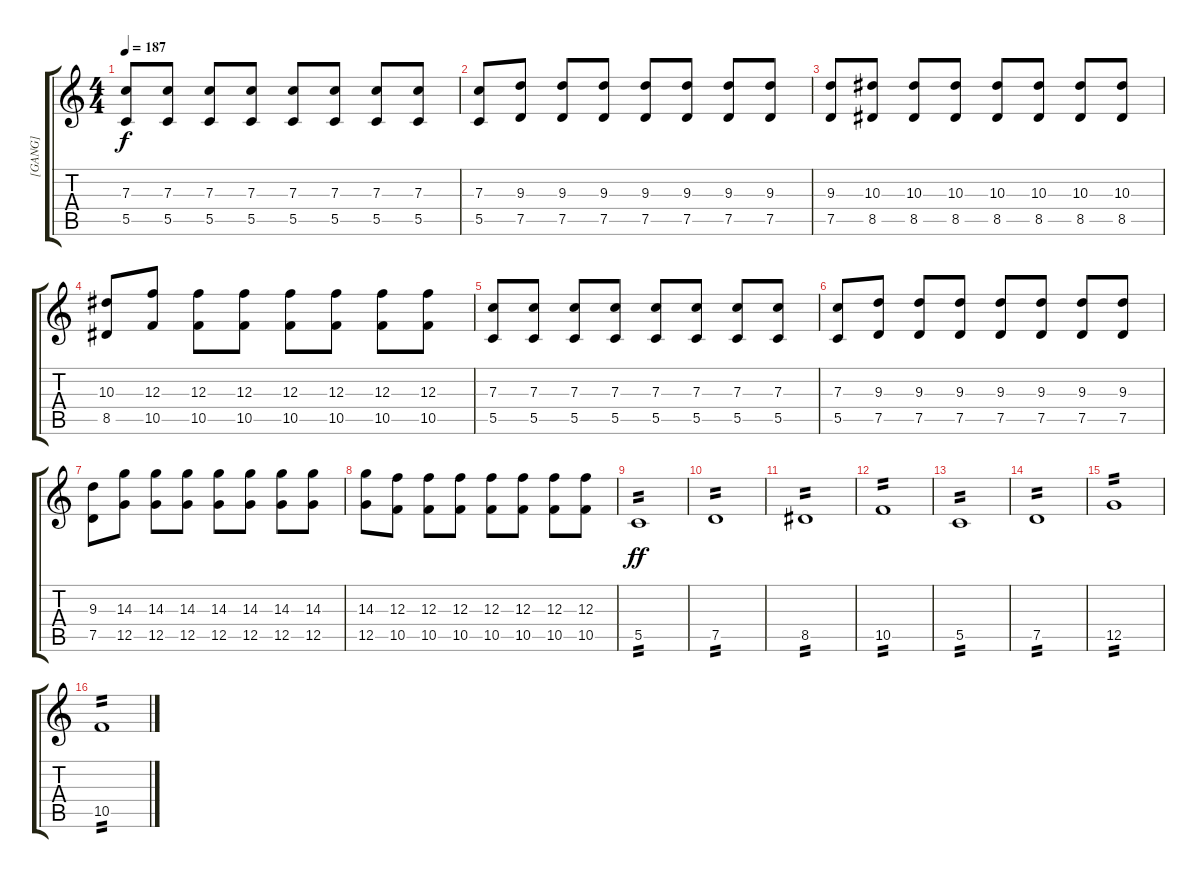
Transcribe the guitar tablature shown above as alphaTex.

\track ("[GANG]" "[GANG]") {instrument distortionguitar}
\staff {score tabs}
\tuning (D4 A3 F3 C3 G2 C2) {hide}
\ts (4 4)
\tempo 187
\clef g2
\ks c
(7.3 5.5).8{dy f} (7.3 5.5).8 (7.3 5.5).8 (7.3 5.5).8 (7.3 5.5).8 (7.3 5.5).8 (7.3 5.5).8 (7.3 5.5).8 |
(7.3 5.5).8 (9.3 7.5).8 (9.3 7.5).8 (9.3 7.5).8 (9.3 7.5).8 (9.3 7.5).8 (9.3 7.5).8 (9.3 7.5).8 |
(9.3 7.5).8 (10.3 8.5).8 (10.3 8.5).8 (10.3 8.5).8 (10.3 8.5).8 (10.3 8.5).8 (10.3 8.5).8 (10.3 8.5).8 |
(10.3 8.5).8 (12.3 10.5).8 (12.3 10.5).8 (12.3 10.5).8 (12.3 10.5).8 (12.3 10.5).8 (12.3 10.5).8 (12.3 10.5).8 |
(7.3 5.5).8 (7.3 5.5).8 (7.3 5.5).8 (7.3 5.5).8 (7.3 5.5).8 (7.3 5.5).8 (7.3 5.5).8 (7.3 5.5).8 |
(7.3 5.5).8 (9.3 7.5).8 (9.3 7.5).8 (9.3 7.5).8 (9.3 7.5).8 (9.3 7.5).8 (9.3 7.5).8 (9.3 7.5).8 |
(9.3 7.5).8 (14.3 12.5).8 (14.3 12.5).8 (14.3 12.5).8 (14.3 12.5).8 (14.3 12.5).8 (14.3 12.5).8 (14.3 12.5).8 |
(14.3 12.5).8 (12.3 10.5).8 (12.3 10.5).8 (12.3 10.5).8 (12.3 10.5).8 (12.3 10.5).8 (12.3 10.5).8 (12.3 10.5).8 |
5.5.1{tp 2 dy ff} |
7.5.1{tp 2} |
8.5.1{tp 2} |
10.5.1{tp 2} |
5.5.1{tp 2} |
7.5.1{tp 2} |
12.5.1{tp 2} |
10.5.1{tp 2}
